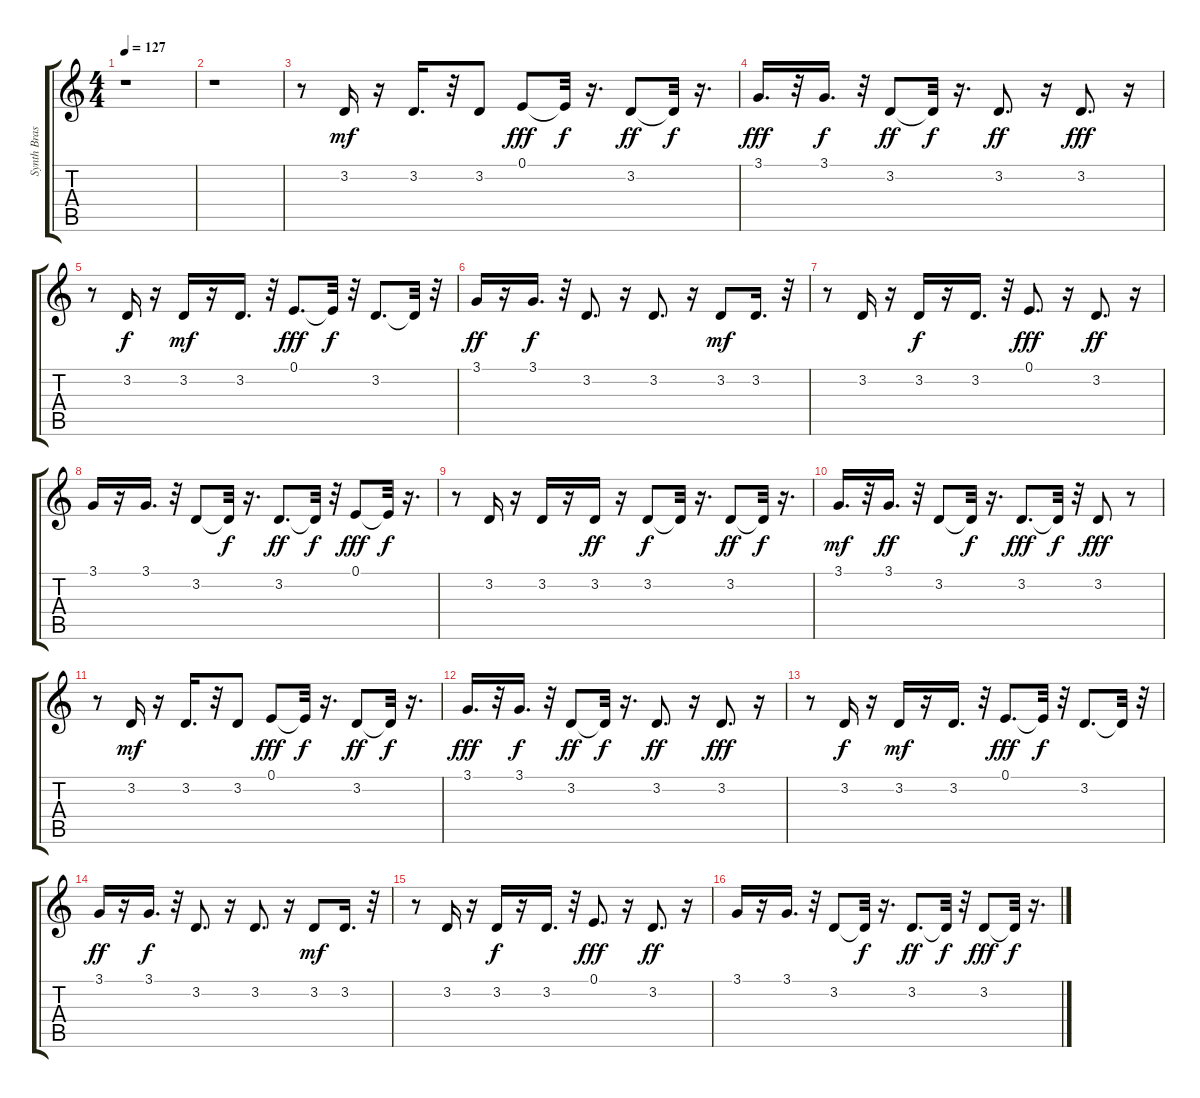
\track ("Synth Brass 2" "Synth Bras") {instrument synthbrass2}
\staff {score tabs}
\tuning (E4 B3 G3 D3 A2 E2) {hide}
\ts (4 4)
\tempo 127
\clef g2
\ks c
r.1{dy mf} |
r.1 |
r.8 3.2.16 r.16 3.2.16{d} r.32 3.2.8 0.1.8{dy fff} 0.1{t}.32{dy f} r.16{d} 3.2.8{dy ff} 3.2{t}.32{dy f} r.16{d} |
3.1.16{d dy fff} r.32 3.1.16{d dy f} r.32 3.2.8{dy ff} 3.2{t}.32{dy f} r.16{d} 3.2.8{d dy ff} r.16 3.2.8{d dy fff} r.16 |
r.8 3.2.16{dy f} r.16 3.2.16{dy mf} r.16 3.2.16{d} r.32 0.1.8{d dy fff} 0.1{t}.32{dy f} r.32 3.2.8{d} 3.2{t}.32 r.32 |
3.1.16{dy ff} r.16 3.1.16{d dy f} r.32 3.2.8{d} r.16 3.2.8{d} r.16 3.2.8{dy mf} 3.2.16{d} r.32 |
r.8 3.2.16 r.16 3.2.16{dy f} r.16 3.2.16{d} r.32 0.1.8{d dy fff} r.16 3.2.8{d dy ff} r.16 |
3.1.16 r.16 3.1.16{d} r.32 3.2.8 3.2{t}.32{dy f} r.16{d} 3.2.8{d dy ff} 3.2{t}.32{dy f} r.32 0.1.8{dy fff} 0.1{t}.32{dy f} r.16{d} |
r.8 3.2.16 r.16 3.2.16 r.16 3.2.16{dy ff} r.16 3.2.8{dy f} 3.2{t}.32 r.16{d} 3.2.8{dy ff} 3.2{t}.32{dy f} r.16{d} |
3.1.16{d dy mf} r.32 3.1.16{d dy ff} r.32 3.2.8 3.2{t}.32{dy f} r.16{d} 3.2.8{d dy fff} 3.2{t}.32{dy f} r.32 3.2.8{dy fff} r.8 |
r.8 3.2.16{dy mf} r.16 3.2.16{d} r.32 3.2.8 0.1.8{dy fff} 0.1{t}.32{dy f} r.16{d} 3.2.8{dy ff} 3.2{t}.32{dy f} r.16{d} |
3.1.16{d dy fff} r.32 3.1.16{d dy f} r.32 3.2.8{dy ff} 3.2{t}.32{dy f} r.16{d} 3.2.8{d dy ff} r.16 3.2.8{d dy fff} r.16 |
r.8 3.2.16{dy f} r.16 3.2.16{dy mf} r.16 3.2.16{d} r.32 0.1.8{d dy fff} 0.1{t}.32{dy f} r.32 3.2.8{d} 3.2{t}.32 r.32 |
3.1.16{dy ff} r.16 3.1.16{d dy f} r.32 3.2.8{d} r.16 3.2.8{d} r.16 3.2.8{dy mf} 3.2.16{d} r.32 |
r.8 3.2.16 r.16 3.2.16{dy f} r.16 3.2.16{d} r.32 0.1.8{d dy fff} r.16 3.2.8{d dy ff} r.16 |
3.1.16 r.16 3.1.16{d} r.32 3.2.8 3.2{t}.32{dy f} r.16{d} 3.2.8{d dy ff} 3.2{t}.32{dy f} r.32 3.2.8{dy fff} 3.2{t}.32{dy f} r.16{d}
